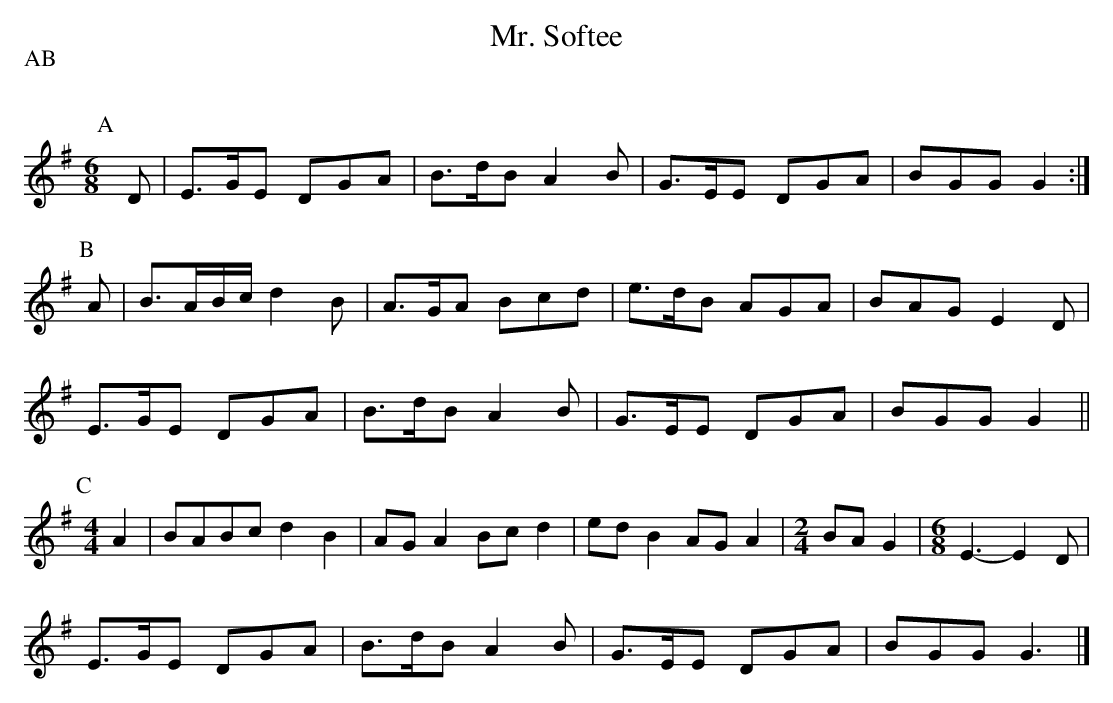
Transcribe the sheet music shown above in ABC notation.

X:1
T:Mr. Softee
Q:120
M:6/8
L:1/8
P:AB
K:G
P:A
[|] D |  E>GE DGA | B>dB A2 B | G>EE DGA | BGG G2 :|
P:B
A \
| B>AB/c/ d2 B | A>GA Bcd | e>dB AGA | BAG E2 D |
E>GE DGA | B>dB A2 B | G>EE DGA | BGG G2 ||
P:C
M:4/4
A2 \
| BABc d2 B2 | AG A2 Bc d2 | ed B2 AG A2 |\
M:2/4
BA G2 |\
M:6/8
E3-E2 D |
E>GE DGA | B>dB A2 B | G>EE DGA | BGG G3 |]
